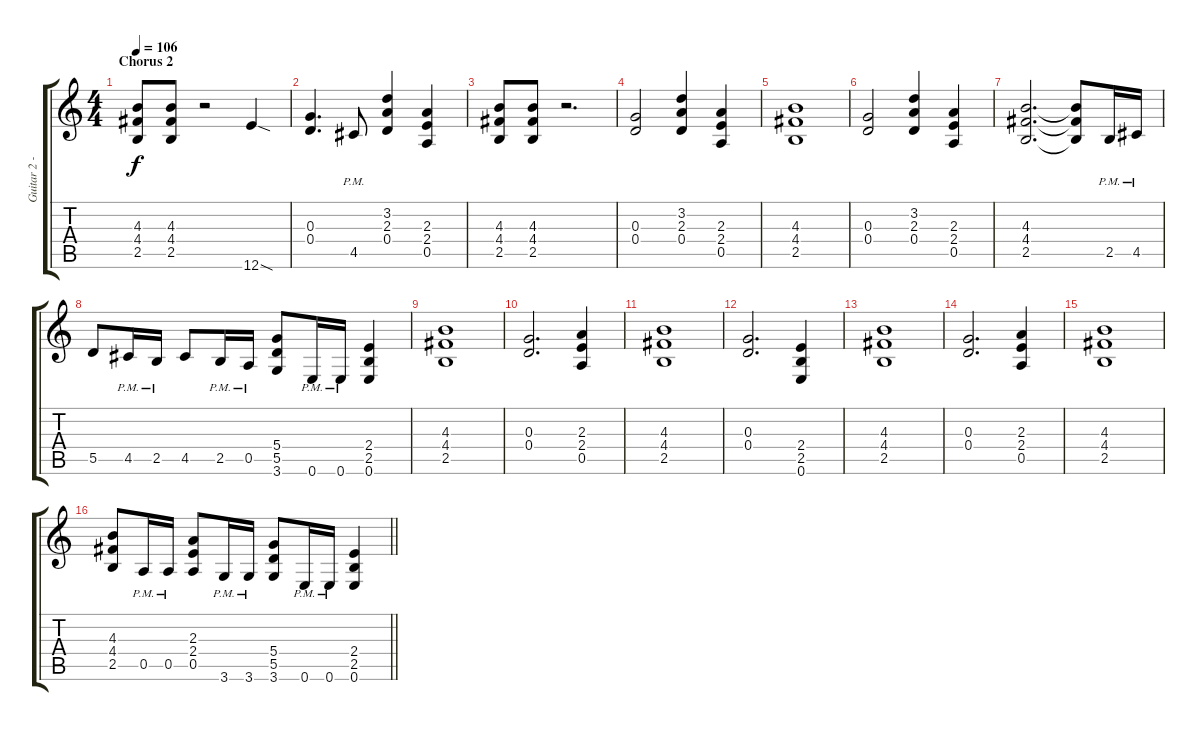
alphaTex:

\track ("Guitar 2 - Rythm Guitar" "Guitar 2 -") {instrument distortionguitar}
\staff {score tabs}
\tuning (E4 B3 G3 D3 A2 E2) {hide}
\ts (4 4)
\section ("" "Chorus 2")
\tempo 106
\clef g2
\ks c
(4.3 4.4 2.5).8{dy f} (4.3 4.4 2.5).8 r.2 12.6{sod}.4 |
(0.3 0.4).4{d} 4.5{pm}.8 (3.2 2.3 0.4).4 (2.3 2.4 0.5).4 |
(4.3 4.4 2.5).8 (4.3 4.4 2.5).8 r.2{d} |
(0.3 0.4).2 (3.2 2.3 0.4).4 (2.3 2.4 0.5).4 |
(4.3 4.4 2.5).1 |
(0.3 0.4).2 (3.2 2.3 0.4).4 (2.3 2.4 0.5).4 |
(4.3 4.4 2.5).2{d} (4.3{t} 4.4{t} 2.5{t}).8 2.5{pm}.16 4.5{pm}.16 |
5.5.8 4.5{pm}.16 2.5{pm}.16 4.5.8 2.5{pm}.16 0.5{pm}.16 (5.4 5.5 3.6).8 0.6{pm}.16 0.6{pm}.16 (2.4 2.5 0.6).4 |
(4.3 4.4 2.5).1 |
(0.3 0.4).2{d} (2.3 2.4 0.5).4 |
(4.3 4.4 2.5).1 |
(0.3 0.4).2{d} (2.4 2.5 0.6).4 |
(4.3 4.4 2.5).1 |
(0.3 0.4).2{d} (2.3 2.4 0.5).4 |
(4.3 4.4 2.5).1 |
\barLineRight lightlight
(4.3 4.4 2.5).8 0.5{pm}.16 0.5{pm}.16 (2.3 2.4 0.5).8 3.6{pm}.16 3.6{pm}.16 (5.4 5.5 3.6).8 0.6{pm}.16 0.6{pm}.16 (2.4 2.5 0.6).4
